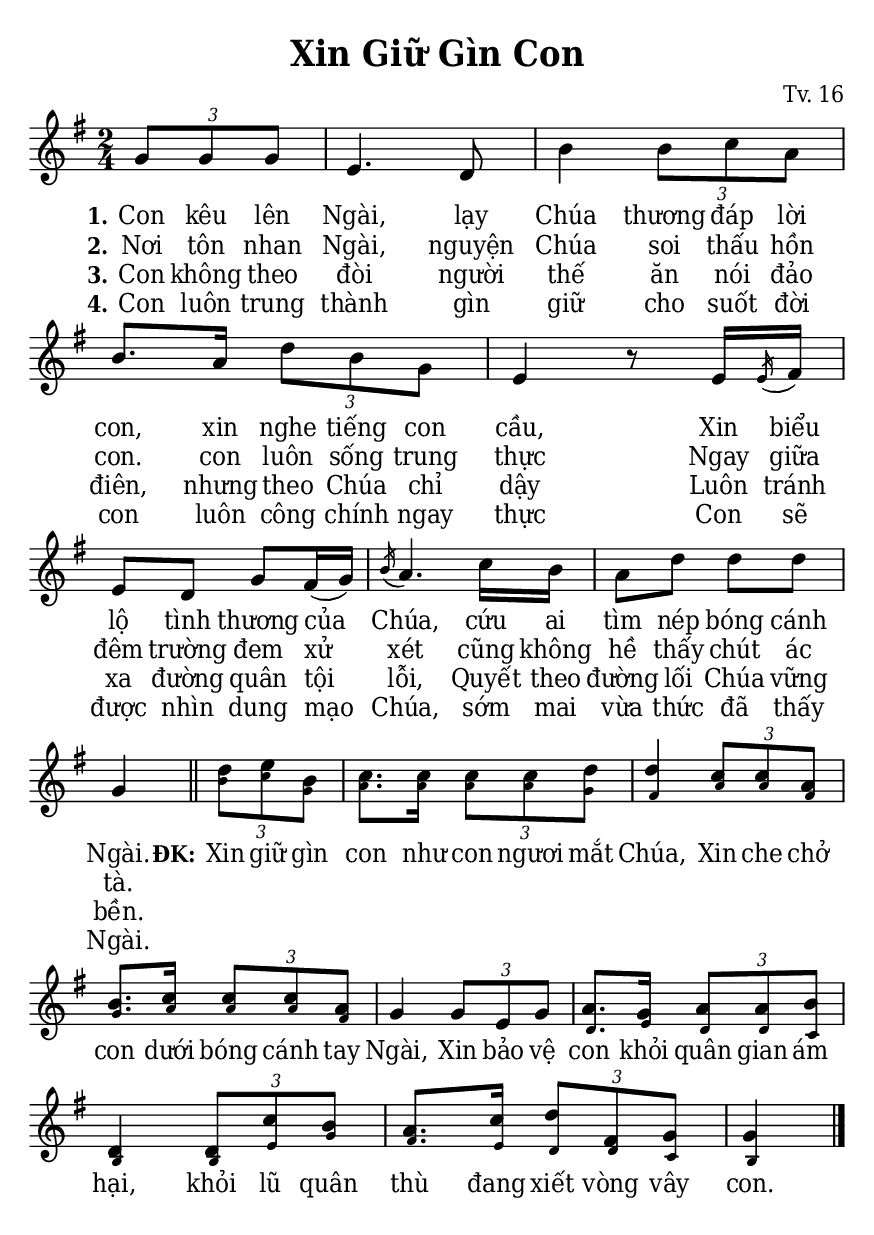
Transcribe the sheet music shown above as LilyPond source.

% Cài đặt chung\
\version "2.22.1"
\include "english.ly"

\header {
  title = "Xin Giữ Gìn Con"
  composer = "Tv. 16"
  %arranger = "Lm. Kim Long"
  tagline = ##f
}

% Nhạc phiên khúc
nhacPhienKhucSop = \relative c'' {
  \partial 4 \tuplet 3/2 { g8 g g } |
  e4. d8 |
  b'4 \tuplet 3/2 { b8 c a } |
  b8. a16 \tuplet 3/2 { d8 b g } |
  e4 r8 e16 \slashedGrace { e16 ( } fs) |
  e8 d g fs16 (g) |
  \slashedGrace { b16 ( } a4.) c16 b |
  a8 d d d |
  g,4 \bar "||"
  
  \tuplet 3/2 { d'8 e b } |
  c8. c16 \tuplet 3/2 { c8 c d } |
  d4 \tuplet 3/2 { c8 c a } |
  b8. c16 \tuplet 3/2 { c8 c a } |
  g4 \tuplet 3/2 { g8 e g } |
  a8. g16 \tuplet 3/2 { a8 a b } |
  d,4 \tuplet 3/2 { d8 c' b } |
  a8. c16 \tuplet 3/2 { d8 fs, g } |
  g4 \bar "|."
}

nhacPhienKhucAlto = \relative c'' {
  r4 |
  R2*7
  r4
  \tuplet 3/2 { b8 c g } |
  a8. a16 \tuplet 3/2 { a8 a g } |
  fs4 \tuplet 3/2 { a8 a fs } |
  g8. a16 \tuplet 3/2 { a8 a fs } |
  g4 \tuplet 3/2 { g8 e g } |
  d8. e16 \tuplet 3/2 { d8 d c } |
  b4 \tuplet 3/2 { b8 e g } |
  fs8. e16 \tuplet 3/2 { d8 d c } |
  b4
}

% Lời phiên khúc
loiPhienKhucSop = \lyrics {
  <<
    {
      \set stanza = "1."
      Con kêu lên Ngài,
      lạy Chúa thương đáp lời con,
      xin nghe tiếng con cầu,
      Xin biểu lộ tình thương của Chúa,
      cứu ai tìm nép bóng cánh Ngài.
    }
    \new Lyrics {
	    \set associatedVoice = "beSop"
	    \set stanza = "2."
	    Nơi tôn nhan Ngài,
	    nguyện Chúa soi thấu hồn con.
	    con luôn sống trung thực
	    Ngay giữa đêm trường đem xử xét
	    cũng không hề thấy chút ác tà.
    }
    \new Lyrics {
	    \set associatedVoice = "beSop"
	    \set stanza = "3."
	    Con không theo đòi người thế ăn nói đảo điên,
	    nhưng theo Chúa chỉ dậy
	    Luôn tránh xa đường quân tội lỗi,
	    Quyết theo đường lối Chúa vững bền.
    }
    \new Lyrics {
	    \set associatedVoice = "beSop"
	    \set stanza = "4."
	    Con luôn trung thành gìn giữ
	    cho suốt đời con luôn công chính ngay thực
	    Con sẽ được nhìn dung mạo Chúa,
	    sớm mai vừa thức đã thấy Ngài.
    }
  >>
  \set stanza = "ĐK:"
  Xin giữ gìn con như con ngươi mắt Chúa,
  Xin che chở con dưới bóng cánh tay Ngài,
  Xin bảo vệ con khỏi quân gian ám hại,
  khỏi lũ quân thù đang xiết vòng vây con.
}

% Dàn trang
\paper {
  #(set-paper-size "a5")
  top-margin = 5\mm
  bottom-margin = 5\mm
  left-margin = 5\mm
  right-margin = 5\mm
  indent = #0
  #(define fonts
	 (make-pango-font-tree "Deja Vu Serif Condensed"
	 		       "Deja Vu Serif Condensed"
			       "Deja Vu Serif Condensed"
			       (/ 20 20)))
  print-page-number = ##f
  page-count = 1
}

TongNhip = {
  \key g \major \time 2/4
  \set Timing.beamExceptions = #'()
  \set Timing.baseMoment = #(ly:make-moment 1/4)
}

% Đổi kích thước nốt cho bè phụ
notBePhu =
#(define-music-function (font-size music) (number? ly:music?)
   (for-some-music
     (lambda (m)
       (if (music-is-of-type? m 'rhythmic-event)
           (begin
             (set! (ly:music-property m 'tweaks)
                   (cons `(font-size . ,font-size)
                         (ly:music-property m 'tweaks)))
             #t)
           #f))
     music)
   music)

\score {
  \new ChoirStaff <<
    \new Staff \with {
        \consists "Merge_rests_engraver"
        printPartCombineTexts = ##f
      }
      <<
      \new Voice \TongNhip \partCombine 
        \nhacPhienKhucSop
        \notBePhu -3 { \nhacPhienKhucAlto }
      \new NullVoice = beSop \nhacPhienKhucSop
      \new Lyrics \lyricsto beSop \loiPhienKhucSop
      >>
  >>
  \layout {
    %\override Staff.TimeSignature.transparent = ##t
    %\override Lyrics.LyricSpace.minimum-distance = #1.5
    \override Score.BarNumber.break-visibility = ##(#f #f #f)
    \override Score.SpacingSpanner.uniform-stretching = ##t
  } 
}
